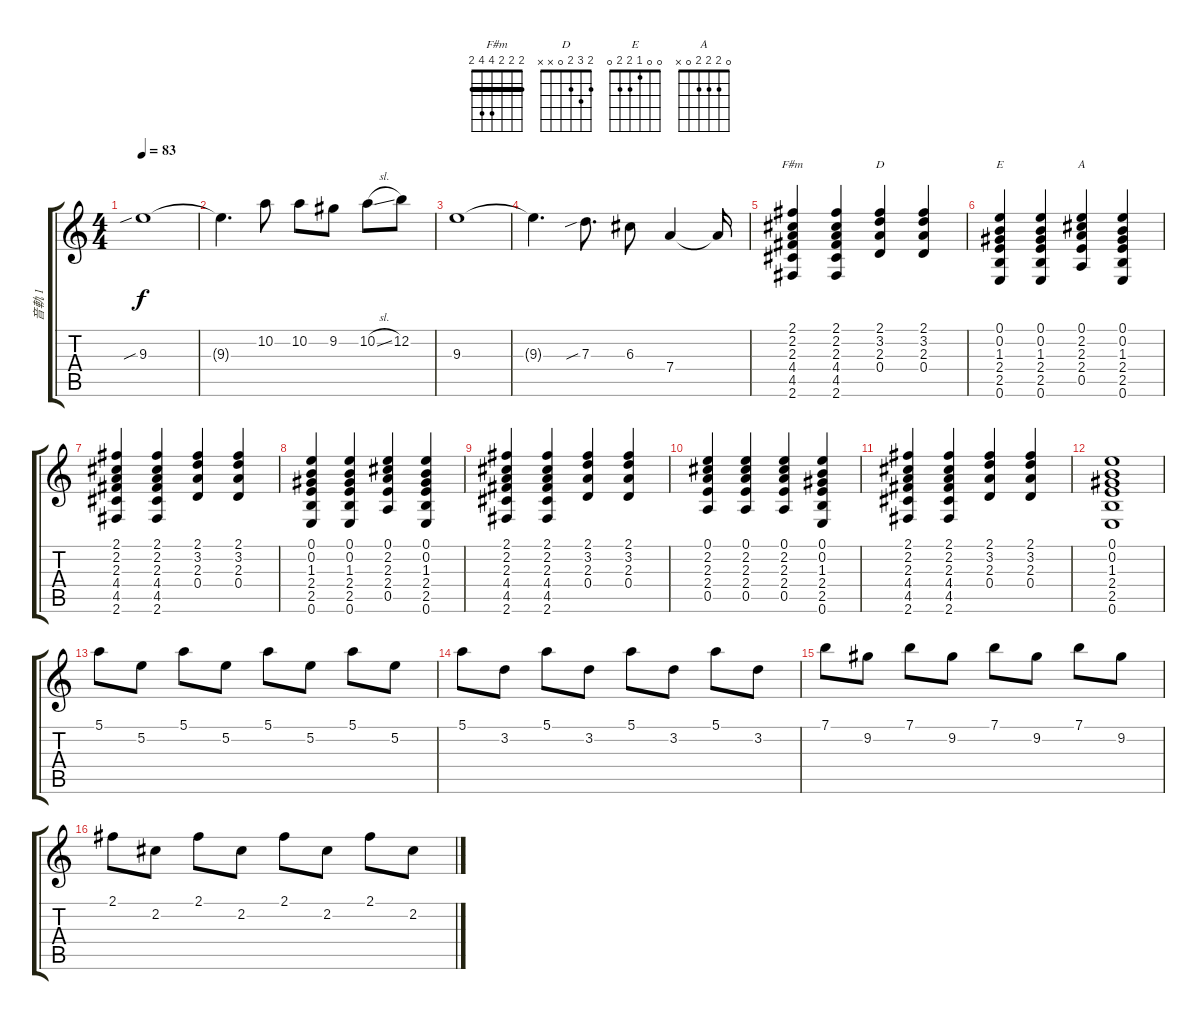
\track ("音軌 1" "音軌 1") {instrument overdrivenguitar}
\staff {score tabs}
\tuning (E4 B3 G3 D3 A2 E2) {hide}
\chord ("F#m" 2 2 2 4 4 2) {barre 2}
\chord ("D" 2 3 2 0 x x)
\chord ("E" 0 0 1 2 2 0)
\chord ("A" 0 2 2 2 0 x)
\ts (4 4)
\tempo 83
\clef g2
\ks c
9.3{sib}.1{dy f instrument overdrivenguitar} |
9.3{t}.4{d} 10.2.8 10.2.8 9.2.8 10.2{sl}.8 12.2.8 |
9.3.1 |
9.3{t}.4{d} 7.3{sib}.8{d} 6.3.8 7.4.4 7.4{t}.16 |
(2.1 2.2 2.3 4.4 4.5 2.6).4{ch "F#m" instrument electricguitarjazz} (2.1 2.2 2.3 4.4 4.5 2.6).4 (2.1 3.2 2.3 0.4).4{ch "D"} (2.1 3.2 2.3 0.4).4 |
(0.1 0.2 1.3 2.4 2.5 0.6).4{ch "E"} (0.1 0.2 1.3 2.4 2.5 0.6).4 (0.1 2.2 2.3 2.4 0.5).4{ch "A"} (0.1 0.2 1.3 2.4 2.5 0.6).4 |
(2.1 2.2 2.3 4.4 4.5 2.6).4 (2.1 2.2 2.3 4.4 4.5 2.6).4 (2.1 3.2 2.3 0.4).4 (2.1 3.2 2.3 0.4).4 |
(0.1 0.2 1.3 2.4 2.5 0.6).4 (0.1 0.2 1.3 2.4 2.5 0.6).4 (0.1 2.2 2.3 2.4 0.5).4 (0.1 0.2 1.3 2.4 2.5 0.6).4 |
(2.1 2.2 2.3 4.4 4.5 2.6).4 (2.1 2.2 2.3 4.4 4.5 2.6).4 (2.1 3.2 2.3 0.4).4 (2.1 3.2 2.3 0.4).4 |
(0.1 2.2 2.3 2.4 0.5).4 (0.1 2.2 2.3 2.4 0.5).4 (0.1 2.2 2.3 2.4 0.5).4 (0.1 0.2 1.3 2.4 2.5 0.6).4 |
(2.1 2.2 2.3 4.4 4.5 2.6).4 (2.1 2.2 2.3 4.4 4.5 2.6).4 (2.1 3.2 2.3 0.4).4 (2.1 3.2 2.3 0.4).4 |
(0.1 0.2 1.3 2.4 2.5 0.6).1 |
5.1.8{instrument overdrivenguitar} 5.2.8 5.1.8 5.2.8 5.1.8 5.2.8 5.1.8 5.2.8 |
5.1.8 3.2.8 5.1.8 3.2.8 5.1.8 3.2.8 5.1.8 3.2.8 |
7.1.8 9.2.8 7.1.8 9.2.8 7.1.8 9.2.8 7.1.8 9.2.8 |
2.1.8 2.2.8 2.1.8 2.2.8 2.1.8 2.2.8 2.1.8 2.2.8
